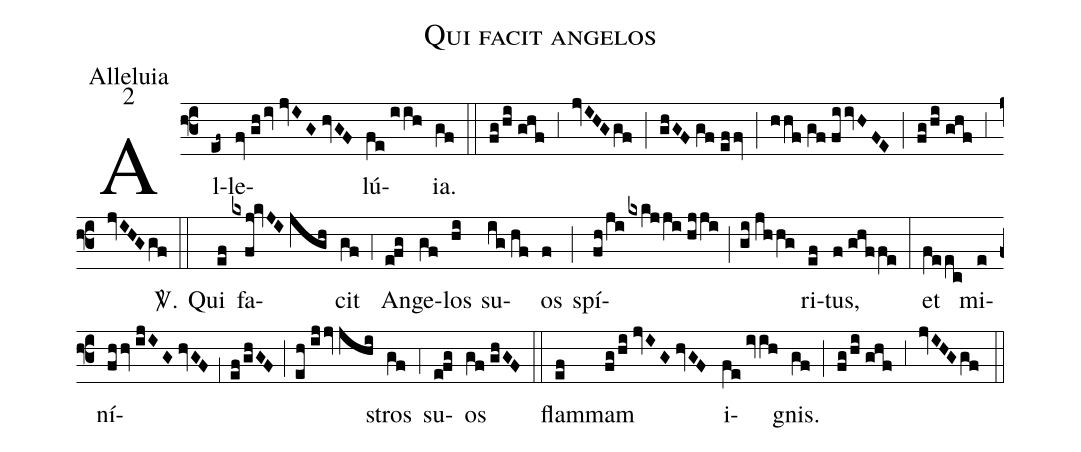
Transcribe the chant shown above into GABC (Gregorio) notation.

name:Qui facit angelos;
office-part:Alleluia;
mode:2;
%%
(f3) Al(ef~)le(fv//gh/iv//jvIG//hvGF)lú(fe//iih)ia.(gf) (::) (fg/hi//ghf) (;3) (jvIHGgf) (;) (ghGF//gf//effv) (;) (hhf//gf//fiivHFE) (;) (fg/hi//ghf) (;3) (jvIHGgf) <sp>V/</sp>.(::) Qui(ef) fa(kxfj!kvJI//jgh)cit(gf) (;4) An(e!fg)ge(gf)los(hi) su(ig//hf)os(f) (;) spí(fh/ji/kxkjji//hjji;gi//jhhg)ri(ef)tus,(f//ghffe) (:) et(feec) mi(e)ní(fhhv//ijIG//hvGF;1ef/ghGF;eh//ijjv//jhi)stros(gf) (;4) su(e!fg)os(gf//ghGF) (::) flam(ef)mam(fg/hi//jvIG//hvGF) i(fe//ivih)gnis.(gf) (;) (fg/hi//ghf) (;3) (jvIHGgf) (::)
